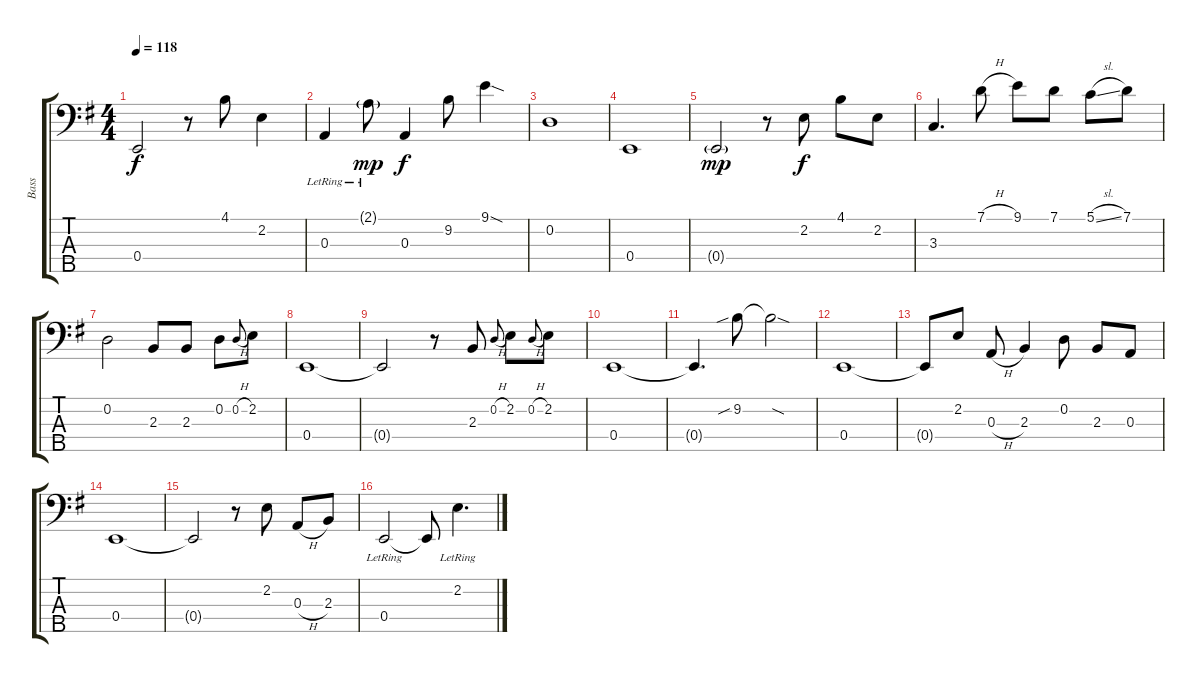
\track ("Bass" "Bass") {instrument electricbassfinger}
\staff {score tabs}
\tuning (G2 D2 A1 E1 B0) {hide}
\ts (4 4)
\tempo 118
\clef f4
\ks eminor
0.4{t}.2{dy f} r.8 4.1.8 2.2.4 |
0.3{lr}.4 2.1{g lr}.8{dy mp} 0.3.4{dy f} 9.2.8 9.1{sod}.4 |
0.2.1 |
0.4.1{txt ""} |
0.4{g}.2{dy mp} r.8 2.2.8{dy f} 4.1.8 2.2.8 |
3.3.4{d} 7.1{h}.8 9.1.8 7.1.8 5.1{sl}.8 7.1.8 |
0.2.2 2.3.8 2.3.8 0.2.8 0.2{h}.8{gr onbeat} 2.2.8 |
0.4.1 |
0.4{t}.2 r.8 2.3.8 0.2{h}.8{gr onbeat} 2.2.8 0.2{h}.8{gr onbeat} 2.2.8 |
0.4.1 |
0.4{t}.4{d} 9.2{sib}.8 9.2{sod t}.2 |
0.4.1 |
0.4{t}.8 2.2.8 0.3{h}.8 2.3.4 0.2.8 2.3.8 0.3.8 |
0.4.1 |
0.4{t}.2 r.8 2.2.8 0.3{h}.8 2.3.8 |
0.4{lr}.2 0.4{t}.8 2.2{lr}.4{d}
